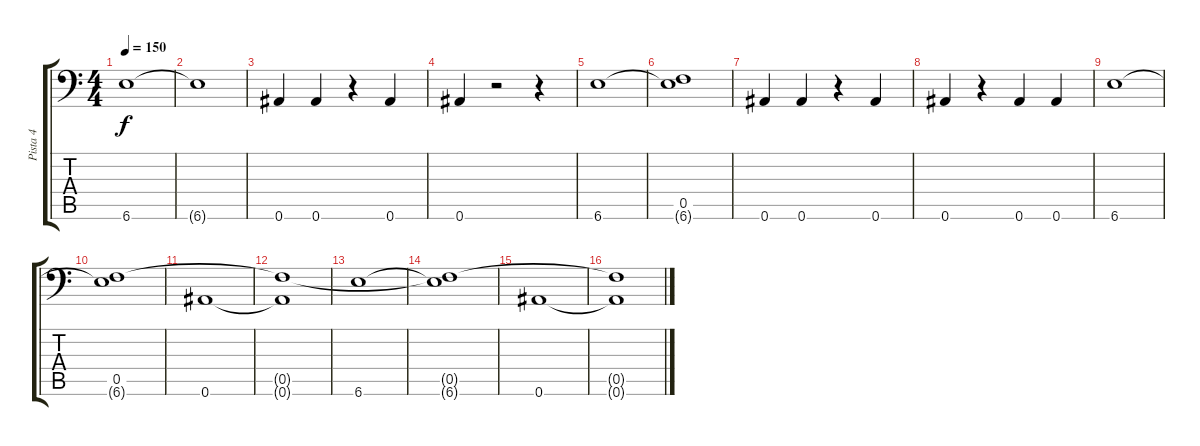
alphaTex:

\track ("Pista 4" "Pista 4") {instrument electricbassfinger}
\staff {score tabs}
\tuning (C4 G3 Eb3 Bb2 F2 Bb1) {hide}
\ts (4 4)
\tempo 150
\clef f4
\ks c
6.6.1{dy f} |
6.6{t}.1 |
0.6.4 0.6.4 r.4 0.6.4 |
0.6.4 r.2 r.4 |
6.6.1 |
(0.5 6.6{t}).1 |
0.6.4 0.6.4 r.4 0.6.4 |
0.6.4 r.4 0.6.4 0.6.4 |
6.6.1 |
(0.5 6.6{t}).1 |
0.6.1 |
(0.5{t} 0.6{t}).1 |
6.6.1 |
(0.5{t} 6.6{t}).1 |
0.6.1 |
(0.5{t} 0.6{t}).1
